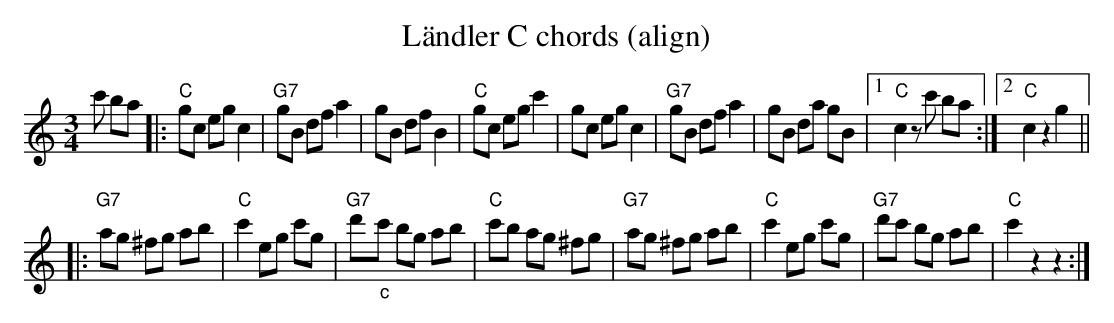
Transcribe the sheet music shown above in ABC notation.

X:1
T: L\"andler C chords (align)
M:3/4
L:1/8
K:C %%MIDI gchordon
c' ba |: "C"gc egc2 | "G7"gB dfa2 |  gB dfB2 | "C"gc egc'2 | gc egc2 | \
"G7"gB dfa2 | gB da gB |1 "C"c2zc' ba :|2 "C"c2z2g2 ||
|:
 "G7"ag ^fg ab | "C"c'2eg c'g | \
"G7"d'"_c"c' bg ab | "C"c'b ag ^fg | "G7"ag ^fg ab | "C"c'2eg c'g | "G7"d'c' bg ab | "C"c'2z2z2 :|
